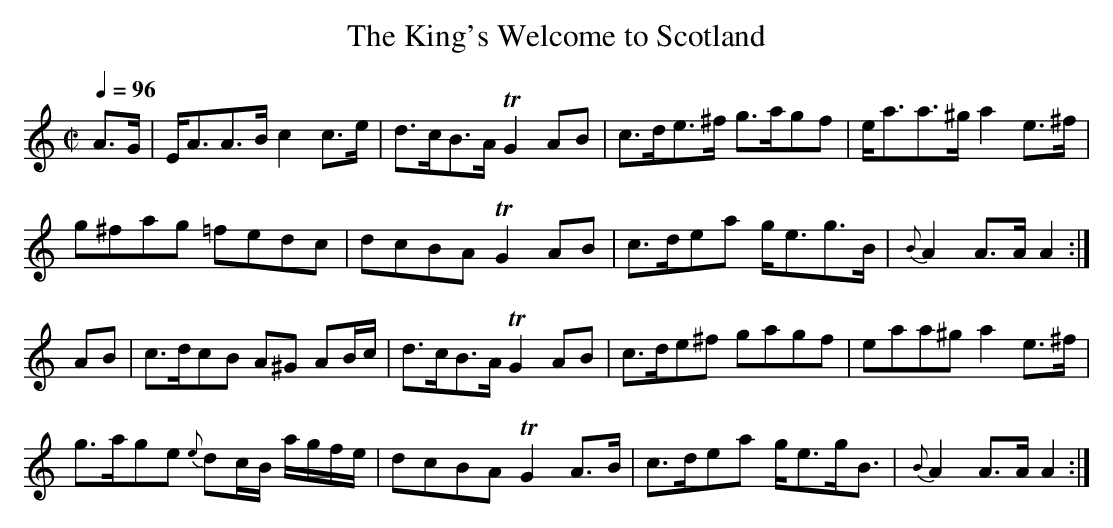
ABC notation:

X:1
T:The King's Welcome to Scotland
M:C|
L:1/8
Q:1/4=96
K:A Minor
A>G |E<AA>B   c2    c>e     |d>cB>A TG2AB |c>de>^f g>agf |   e<aa>^g a2e>^f|
     g^fag   =fedc          |dcBA   TG2AB |c>dea   g<eg>B|{B}A2 A>A  A2   :|
AB  |c>dcB    A^G   AB/c/   |d>cB>A TG2AB |c>de^f  gagf  |   eaa^g   a2e>^f|
     g>age {e}dc/B/ a/g/f/e/|dcBA   TG2A>B|c>dea   g<eg<B|{B}A2 A>A  A2   :|
